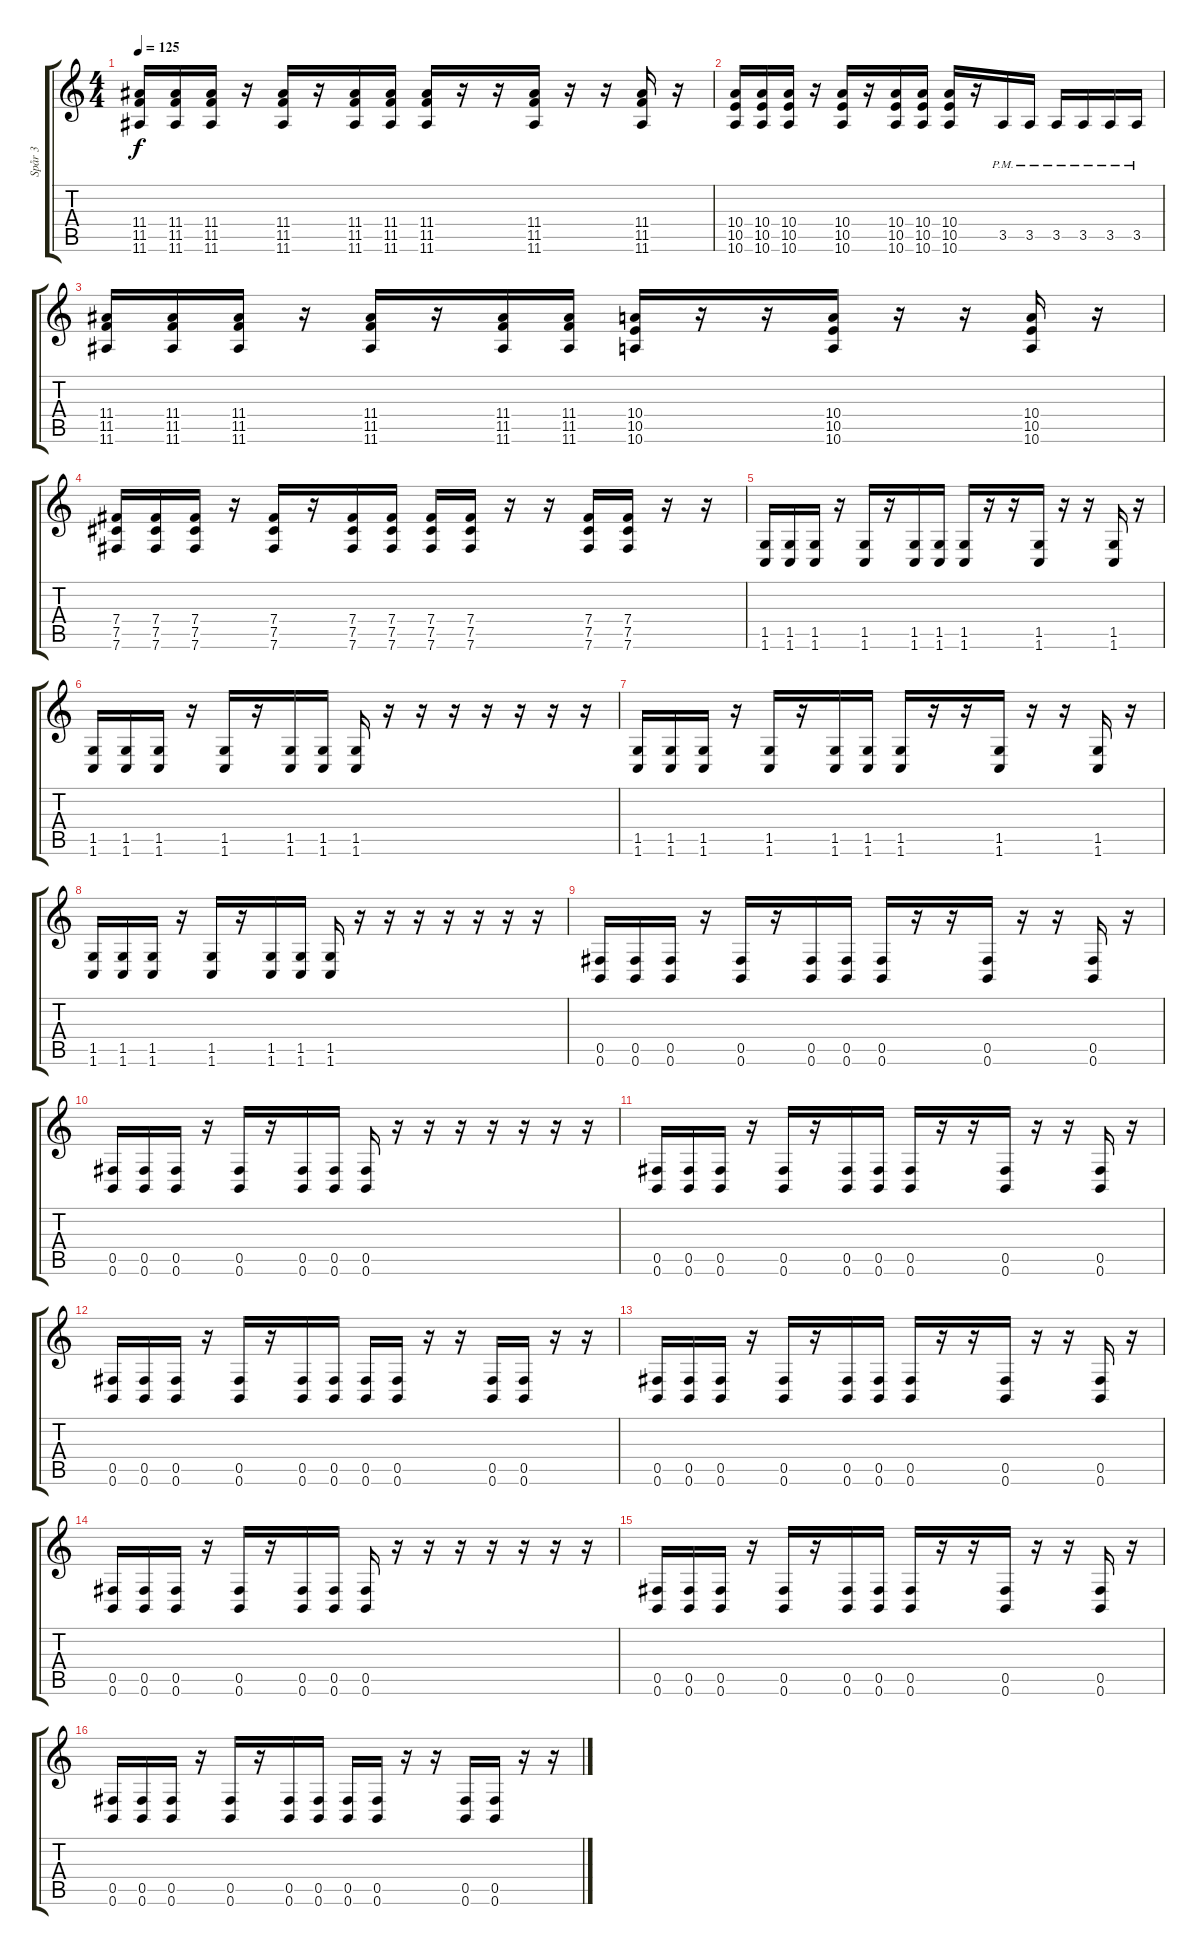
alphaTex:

\track ("Spår 3" "Spår 3") {instrument distortionguitar}
\staff {score tabs}
\tuning (Db4 Ab3 E3 B2 Gb2 B1) {hide}
\ts (4 4)
\tempo 125
\clef g2
\ks c
(11.4 11.5 11.6).16{dy f} (11.4 11.5 11.6).16 (11.4 11.5 11.6).16 r.16 (11.4 11.5 11.6).16 r.16 (11.4 11.5 11.6).16 (11.4 11.5 11.6).16 (11.4 11.5 11.6).16 r.16 r.16 (11.4 11.5 11.6).16 r.16 r.16 (11.4 11.5 11.6).16 r.16 |
(10.4 10.5 10.6).16 (10.4 10.5 10.6).16 (10.4 10.5 10.6).16 r.16 (10.4 10.5 10.6).16 r.16 (10.4 10.5 10.6).16 (10.4 10.5 10.6).16 (10.4 10.5 10.6).16 r.16 3.5{pm}.16 3.5{pm}.16 3.5{pm}.16 3.5{pm}.16 3.5{pm}.16 3.5{pm}.16 |
(11.4 11.5 11.6).16 (11.4 11.5 11.6).16 (11.4 11.5 11.6).16 r.16 (11.4 11.5 11.6).16 r.16 (11.4 11.5 11.6).16 (11.4 11.5 11.6).16 (10.4 10.5 10.6).16 r.16 r.16 (10.4 10.5 10.6).16 r.16 r.16 (10.4 10.5 10.6).16 r.16 |
(7.4 7.5 7.6).16 (7.4 7.5 7.6).16 (7.4 7.5 7.6).16 r.16 (7.4 7.5 7.6).16 r.16 (7.4 7.5 7.6).16 (7.4 7.5 7.6).16 (7.4 7.5 7.6).16 (7.4 7.5 7.6).16 r.16 r.16 (7.4 7.5 7.6).16 (7.4 7.5 7.6).16 r.16 r.16 |
(1.5 1.6).16 (1.5 1.6).16 (1.5 1.6).16 r.16 (1.5 1.6).16 r.16 (1.5 1.6).16 (1.5 1.6).16 (1.5 1.6).16 r.16 r.16 (1.5 1.6).16 r.16 r.16 (1.5 1.6).16 r.16 |
(1.5 1.6).16 (1.5 1.6).16 (1.5 1.6).16 r.16 (1.5 1.6).16 r.16 (1.5 1.6).16 (1.5 1.6).16 (1.5 1.6).16 r.16 r.16 r.16 r.16 r.16 r.16 r.16 |
(1.5 1.6).16 (1.5 1.6).16 (1.5 1.6).16 r.16 (1.5 1.6).16 r.16 (1.5 1.6).16 (1.5 1.6).16 (1.5 1.6).16 r.16 r.16 (1.5 1.6).16 r.16 r.16 (1.5 1.6).16 r.16 |
(1.5 1.6).16 (1.5 1.6).16 (1.5 1.6).16 r.16 (1.5 1.6).16 r.16 (1.5 1.6).16 (1.5 1.6).16 (1.5 1.6).16 r.16 r.16 r.16 r.16 r.16 r.16 r.16 |
(0.5 0.6).16 (0.5 0.6).16 (0.5 0.6).16 r.16 (0.5 0.6).16 r.16 (0.5 0.6).16 (0.5 0.6).16 (0.5 0.6).16 r.16 r.16 (0.5 0.6).16 r.16 r.16 (0.5 0.6).16 r.16 |
(0.5 0.6).16 (0.5 0.6).16 (0.5 0.6).16 r.16 (0.5 0.6).16 r.16 (0.5 0.6).16 (0.5 0.6).16 (0.5 0.6).16 r.16 r.16 r.16 r.16 r.16 r.16 r.16 |
(0.5 0.6).16 (0.5 0.6).16 (0.5 0.6).16 r.16 (0.5 0.6).16 r.16 (0.5 0.6).16 (0.5 0.6).16 (0.5 0.6).16 r.16 r.16 (0.5 0.6).16 r.16 r.16 (0.5 0.6).16 r.16 |
(0.5 0.6).16 (0.5 0.6).16 (0.5 0.6).16 r.16 (0.5 0.6).16 r.16 (0.5 0.6).16 (0.5 0.6).16 (0.5 0.6).16 (0.5 0.6).16 r.16 r.16 (0.5 0.6).16 (0.5 0.6).16 r.16 r.16 |
(0.5 0.6).16 (0.5 0.6).16 (0.5 0.6).16 r.16 (0.5 0.6).16 r.16 (0.5 0.6).16 (0.5 0.6).16 (0.5 0.6).16 r.16 r.16 (0.5 0.6).16 r.16 r.16 (0.5 0.6).16 r.16 |
(0.5 0.6).16 (0.5 0.6).16 (0.5 0.6).16 r.16 (0.5 0.6).16 r.16 (0.5 0.6).16 (0.5 0.6).16 (0.5 0.6).16 r.16 r.16 r.16 r.16 r.16 r.16 r.16 |
(0.5 0.6).16 (0.5 0.6).16 (0.5 0.6).16 r.16 (0.5 0.6).16 r.16 (0.5 0.6).16 (0.5 0.6).16 (0.5 0.6).16 r.16 r.16 (0.5 0.6).16 r.16 r.16 (0.5 0.6).16 r.16 |
(0.5 0.6).16 (0.5 0.6).16 (0.5 0.6).16 r.16 (0.5 0.6).16 r.16 (0.5 0.6).16 (0.5 0.6).16 (0.5 0.6).16 (0.5 0.6).16 r.16 r.16 (0.5 0.6).16 (0.5 0.6).16 r.16 r.16
